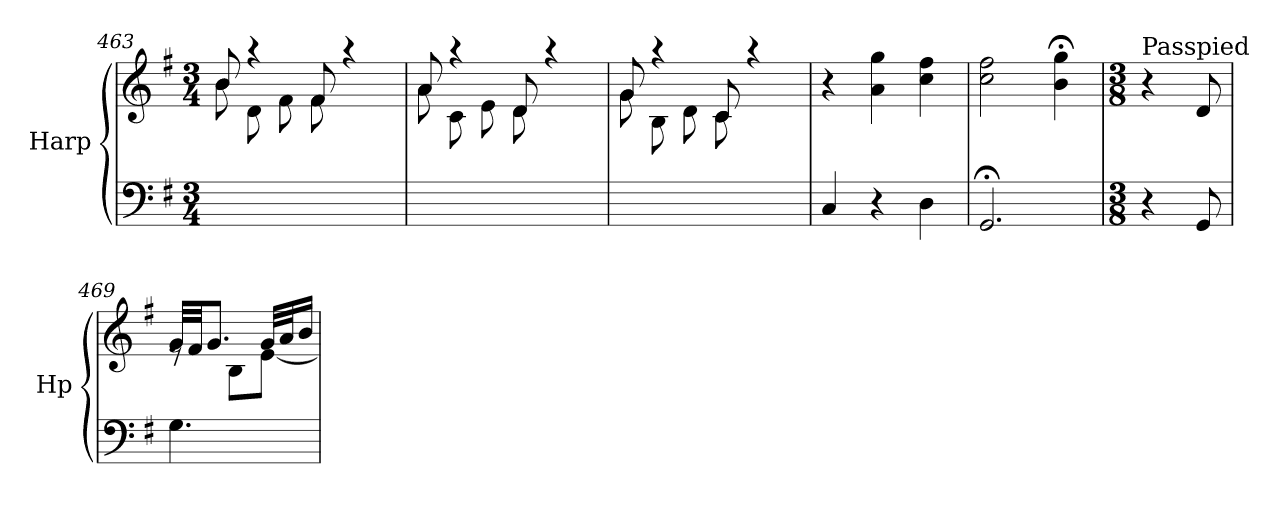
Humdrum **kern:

**kern	**kern
*part1	*part1
*staff2	*staff1
*I"Harp	*
*I'Hp	*
*clefF4	*clefG2
*k[f#]	*k[f#]
*M3/4	*M3/4
=463	=463
*	*^
2ryy	8b/	8b\L
.	4raa	8d\
.	.	8f#\
.	8f#/	8f#\
8G/	4raa	4ryy
8B/J	.	.
=464	=464	=464
2ryy	8a/	8a\L
.	4raa	8c\
.	.	8e\
.	8d/	8d\
8F#/	4raa	4ryy
8A/J	.	.
!!LO:PB:g=z	!!
=465	=465	=465
2ryy	8g/	8g\L
.	4raa	8B\
.	.	8d\
.	8c/	8c\
8E/	4raa	4ryy
8G/J	.	.
*	*v	*v
=466	=466
4C/	4r
4r	4a\ 4gg\
4D\	4cc\ 4ff#\
=467	=467
2.GG;/	2cc\ 2ff#\
.	4b\;< 4gg\;<
!!LO:PB:g=z
=468	=468
*M3/8	*M3/8
!	!LO:TX:a:t=Passpied
4r	4r
8GG/	8d/
=469	=469
*	*^
4.G\	32g/LLL	8re
.	32f#/JJ	.
.	8.g/J	.
.	.	8B\L
.	32g/LLL	[8e\J
.	32a/J	.
.	16b/JJ	.
*	*v	*v
=	=
*-	*-
